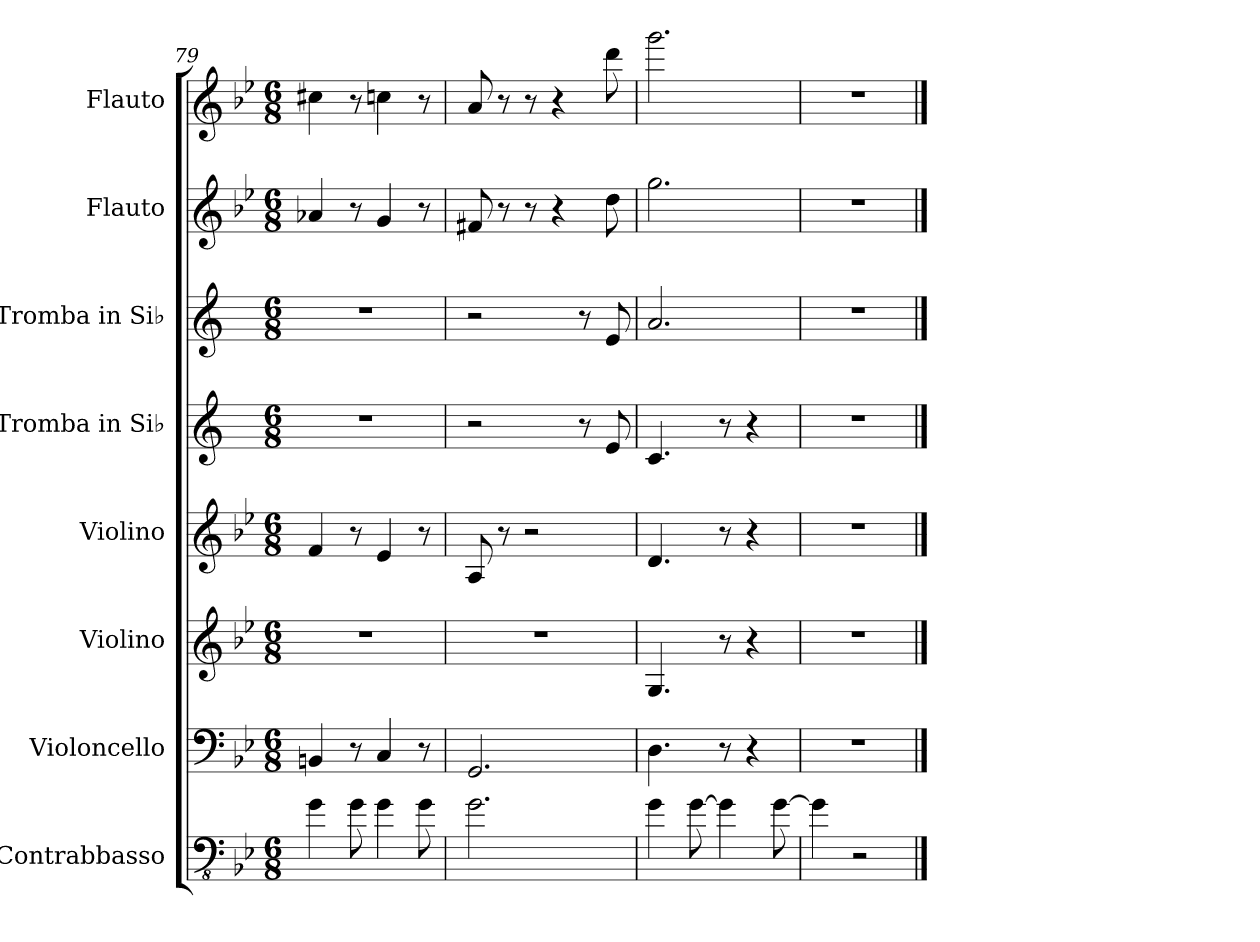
**kern	**kern	**kern	**kern	**kern	**kern	**kern	**kern
*part8	*part7	*part6	*part5	*part4	*part3	*part2	*part1
*staff8	*staff7	*staff6	*staff5	*staff4	*staff3	*staff2	*staff1
*I"Contrabbasso	*I"Violoncello	*I"Violino	*I"Violino	*I"Tromba in Si♭	*I"Tromba in Si♭	*I"Flauto	*I"Flauto
*I'Cb.	*I'Vc.	*I'Vln.	*I'Vln.	*I'Tr. Si♭	*I'Tr. Si♭	*I'Fl.	*I'Fl.
*clefFv4	*clefF4	*clefG2	*clefG2	*clefG2	*clefG2	*clefG2	*clefG2
*ITrd7c12	*	*	*	*ITrd1c2	*ITrd1c2	*	*
*k[b-e-]	*k[b-e-]	*k[b-e-]	*k[b-e-]	*k[b-e-]	*k[b-e-]	*k[b-e-]	*k[b-e-]
*M6/8	*M6/8	*M6/8	*M6/8	*M6/8	*M6/8	*M6/8	*M6/8
=79	=79	=79	=79	=79	=79	=79	=79
4GG\	4BBn/	2.r	4f/	2.r	2.r	4a-X/	4cc#X\
8GG\	8r	.	8r	.	.	8r	8r
4GG\	4C/	.	4e-/	.	.	4g/	4ccn\
8GG\	8r	.	8r	.	.	8r	8r
=80	=80	=80	=80	=80	=80	=80	=80
2.GG\	2.GG/	2.r	8A/	2r	2r	8f#X/	8a/
.	.	.	8r	.	.	8r	8r
.	.	.	2r	.	.	8r	8r
.	.	.	.	.	.	4r	4r
.	.	.	.	8r	8r	.	.
.	.	.	.	8d/	8d/	8dd\	8ddd\
=81	=81	=81	=81	=81	=81	=81	=81
4GG\	4.D\	4.G/	4.d/	4.B-/	2.g/	2.gg\	2.ggg\
[8GG\	.	.	.	.	.	.	.
4GG\]	8r	8r	8r	8r	.	.	.
.	4r	4r	4r	4r	.	.	.
[8GG\	.	.	.	.	.	.	.
=82	=82	=82	=82	=82	=82	=82	=82
4GG\]	2.r	2.r	2.r	2.r	2.r	2.r	2.r
2r	.	.	.	.	.	.	.
==	==	==	==	==	==	==	==
*-	*-	*-	*-	*-	*-	*-	*-
